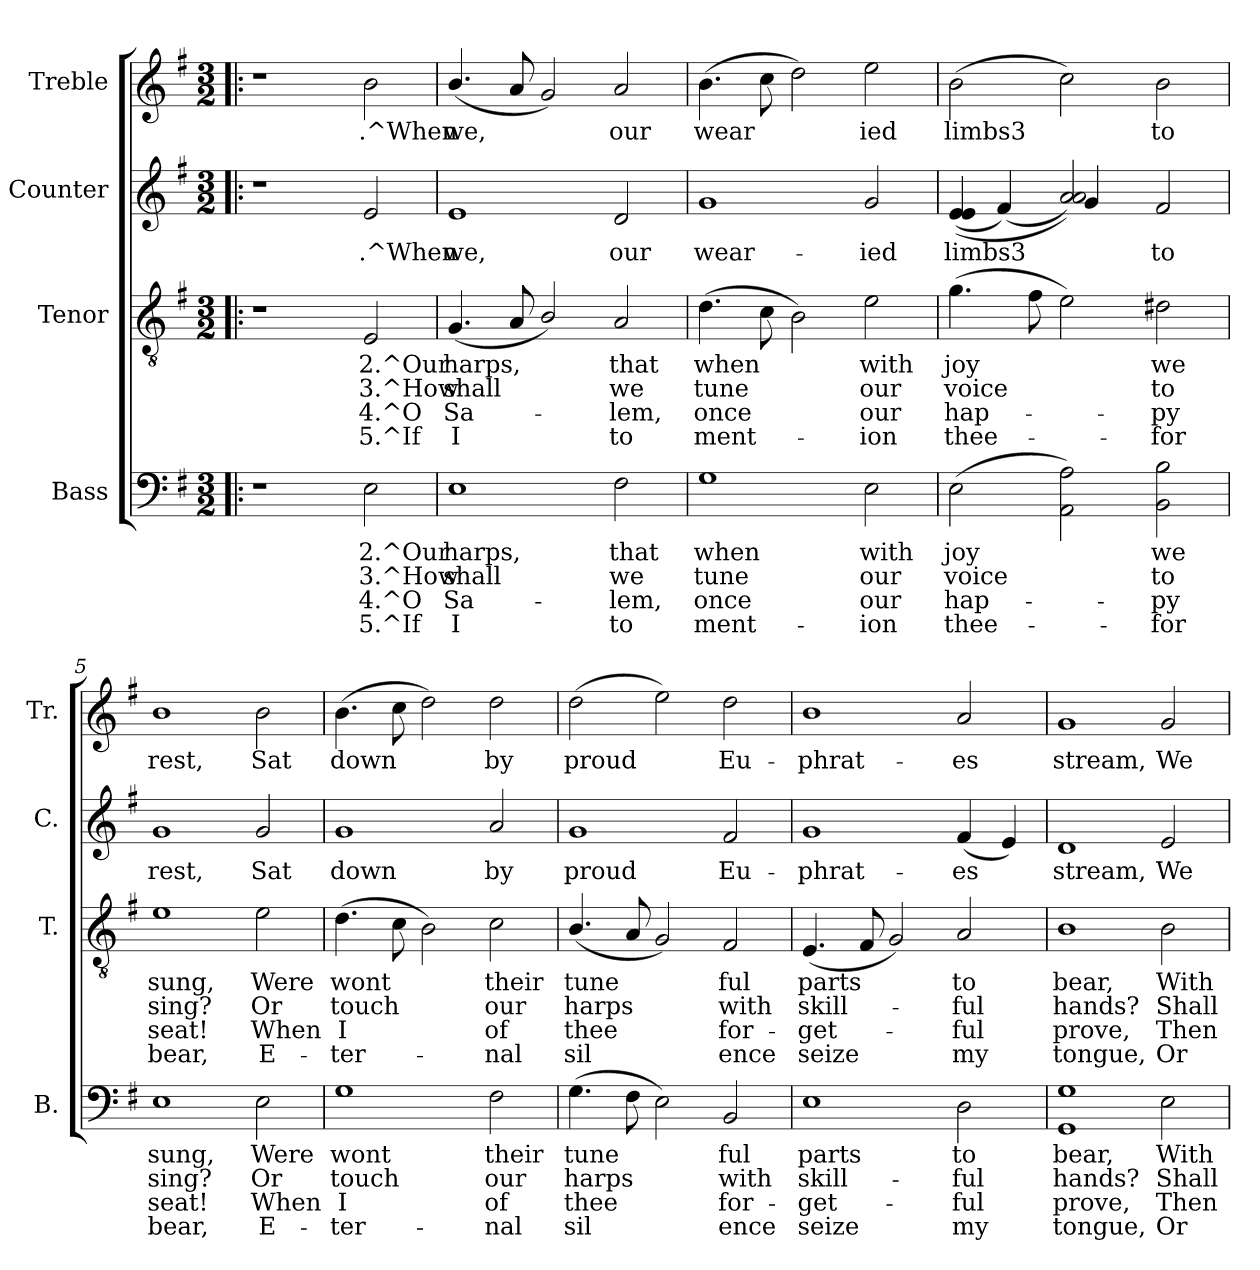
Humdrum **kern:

**kern	**text	**text	**text	**text	**kern	**text	**text	**text	**text	**kern	**text	**kern	**text
*part4	*part4	*part4	*part4	*part4	*part3	*part3	*part3	*part3	*part3	*part2	*part2	*part1	*part1
*staff4	*staff4	*staff4	*staff4	*staff4	*staff3	*staff3	*staff3	*staff3	*staff3	*staff2	*staff2	*staff1	*staff1
*I"Bass	*	*	*	*	*I"Tenor	*	*	*	*	*I"Counter	*	*I"Treble	*
*I'B.	*	*	*	*	*I'T.	*	*	*	*	*I'C.	*	*I'Tr.	*
!!LO:PB:g=z
*stria5	*	*	*	*	*stria5	*	*	*	*	*stria5	*	*stria5	*
*clefF4	*	*	*	*	*clefGv2	*	*	*	*	*clefG2	*	*clefG2	*
*k[f#]	*	*	*	*	*k[f#]	*	*	*	*	*k[f#]	*	*k[f#]	*
*G:	*	*	*	*	*G:	*	*	*	*	*G:	*	*G:	*
*M3/2	*	*	*	*	*M3/2	*	*	*	*	*M3/2	*	*M3/2	*
=1!|:	=1!|:	=1!|:	=1!|:	=1!|:	=1!|:	=1!|:	=1!|:	=1!|:	=1!|:	=1!|:	=1!|:	=1!|:	=1!|:
1r	.	.	.	.	1r	.	.	.	.	1r	.	1r	.
!	!LO:LY:a:rj	!LO:LY:a:rj	!LO:LY:a:rj	!LO:LY:a:rj	!	!LO:LY:b:rj	!LO:LY:b:rj	!LO:LY:b:rj	!LO:LY:b:rj	!	!LO:LY:a:rj	!	!LO:LY:b:rj
2E\	2.^Our	3.^How	4.^O	5.^If	2E/	2.^Our	3.^How	4.^O	5.^If	2e/	.^When	2b<\	.^When
=2	=2	=2	=2	=2	=2	=2	=2	=2	=2	=2	=2	=2	=2
!	!LO:LY:a:rj	!LO:LY:a:rj	!LO:LY:a:rj	!LO:LY:a:rj	!	!LO:LY:b:rj	!LO:LY:b:rj	!LO:LY:b:rj	!LO:LY:b:rj	!	!LO:LY:a:rj	!	!LO:LY:b:rj
1E	harps,	shall	Sa-	-I	(<4.G/	harps,	shall	Sa-	-I	1e	we,	(<4.b/	we,
!	!	!	!	!	!	!LO:LY:b:rj	!LO:LY:b:rj	!LO:LY:b:rj	!LO:LY:b:rj	!	!	!	!LO:LY:b:rj
.	.	.	.	.	8A/	.	.	.	.	.	.	8a/	.
!	!	!	!	!	!	!LO:LY:b:rj	!LO:LY:b:rj	!LO:LY:b:rj	!LO:LY:b:rj	!	!	!	!LO:LY:b:rj
.	.	.	.	.	2B/)	.	.	.	.	.	.	2g/)	.
!	!LO:LY:a:rj	!LO:LY:a:rj	!LO:LY:a:rj	!LO:LY:a:rj	!	!LO:LY:b:rj	!LO:LY:b:rj	!LO:LY:b:rj	!LO:LY:b:rj	!	!LO:LY:a:rj	!	!LO:LY:b:rj
2F#\	that	we	lem,	to	2A/	that	we	lem,	to	2d/	our	2a/	our
=3	=3	=3	=3	=3	=3	=3	=3	=3	=3	=3	=3	=3	=3
!	!LO:LY:a:rj	!LO:LY:a:rj	!LO:LY:a:rj	!LO:LY:a:rj	!	!LO:LY:b:rj	!LO:LY:b:rj	!LO:LY:b:rj	!LO:LY:b:rj	!	!LO:LY:a:rj	!	!LO:LY:b:rj
1G	when	tune	once	ment-	(>4.d\	when	tune	once	ment-	1g	wear-	(>4.b\	wear-
!	!	!	!	!	!	!LO:LY:b:rj	!LO:LY:b:rj	!LO:LY:b:rj	!LO:LY:b:rj	!	!	!	!LO:LY:b:rj
.	.	.	.	.	8c\	--	-	.	.	.	.	8cc\	--
!	!	!	!	!	!	!LO:LY:b:rj	!LO:LY:b:rj	!LO:LY:b:rj	!LO:LY:b:rj	!	!	!	!LO:LY:b:rj
.	.	.	.	.	2B\)	-	-	.	.	.	.	2dd\)	--
!	!LO:LY:a:rj	!LO:LY:a:rj	!LO:LY:a:rj	!LO:LY:a:rj	!	!LO:LY:b:rj	!LO:LY:b:rj	!LO:LY:b:rj	!LO:LY:b:rj	!	!LO:LY:a:rj	!	!LO:LY:b:rj
2E\	-with	our	our	ion	2e\	with	our	our	ion	2g/	-ied	2ee\	-ied
=4	=4	=4	=4	=4	=4	=4	=4	=4	=4	=4	=4	=4	=4
!	!LO:LY:a:rj	!LO:LY:a:rj	!LO:LY:a:rj	!LO:LY:a:rj	!	!LO:LY:b:rj	!LO:LY:b:rj	!LO:LY:b:rj	!LO:LY:b:rj	!	!LO:LY:a:rj	!	!LO:LY:b:rj
*	*	*	*	*	*	*	*	*	*	*^	*	*	*
(>2E\	joy	voice	hap-	-thee-	(>4.g\	joy	voice	hap-	-thee-	(<(>4e/ 4e/	2ryy	limbs3	(>2b\	limbs3
!	!	!	!	!	!	!	!	!	!	!	!	!LO:LY:a:rj	!	!
.	.	.	.	.	.	.	.	.	.	(>4f#/)	.	.	.	.
!	!	!	!	!	!	!LO:LY:b:rj	!LO:LY:b:rj	!LO:LY:b:rj	!LO:LY:b:rj	!	!	!	!	!
.	.	.	.	.	8f#\	--	-	.	.	.	.	.	.	.
!	!LO:LY:a:rj	!LO:LY:a:rj	!LO:LY:a:rj	!LO:LY:a:rj	!	!LO:LY:b:rj	!LO:LY:b:rj	!LO:LY:b:rj	!LO:LY:b:rj	!	!	!LO:LY:a:rj	!	!LO:LY:b:rj
2A\ 2AA\)	--	-	.	.	2e\)	-	-	.	.	2a/ 2a/))	4g/	.	2cc\)	.
.	.	.	.	.	.	.	.	.	.	.	2.ryy	.	.	.
!	!LO:LY:a:rj	!LO:LY:a:rj	!LO:LY:a:rj	!LO:LY:a:rj	!	!LO:LY:b:rj	!LO:LY:b:rj	!LO:LY:b:rj	!LO:LY:b:rj	!	!	!LO:LY:a:rj	!	!LO:LY:b:rj
2B\ 2BB\	we	to	py	for	2d#X\	we	to	py	for	2f#/	.	to	2b\	to
*	*	*	*	*	*	*	*	*	*	*v	*v	*	*	*
=5	=5	=5	=5	=5	=5	=5	=5	=5	=5	=5	=5	=5	=5
!	!LO:LY:a:rj	!LO:LY:a:rj	!LO:LY:a:rj	!LO:LY:a:rj	!	!LO:LY:b:rj	!LO:LY:b:rj	!LO:LY:b:rj	!LO:LY:b:rj	!	!LO:LY:a:rj	!	!LO:LY:b:rj
1E	sung,	sing?	seat!	bear,	1e	sung,	sing?	seat!	bear,	1g	rest,	1b>	rest,
!	!LO:LY:a:rj	!LO:LY:a:rj	!LO:LY:a:rj	!LO:LY:a:rj	!	!LO:LY:b:rj	!LO:LY:b:rj	!LO:LY:b:rj	!LO:LY:b:rj	!	!LO:LY:a:rj	!	!LO:LY:b:rj
2E\	Were	Or	When	E-	2e\	Were	Or	When	E-	2g/	Sat	2b\	Sat
=6	=6	=6	=6	=6	=6	=6	=6	=6	=6	=6	=6	=6	=6
!	!LO:LY:a:rj	!LO:LY:a:rj	!LO:LY:a:rj	!LO:LY:a:rj	!	!LO:LY:b:rj	!LO:LY:b:rj	!LO:LY:b:rj	!LO:LY:b:rj	!	!LO:LY:a:rj	!	!LO:LY:b:rj
1G	-wont	touch	I	ter-	(>4.d\	-wont	touch	I	ter-	1g	down	(>4.b\	down
!	!	!	!	!	!	!LO:LY:b:rj	!LO:LY:b:rj	!LO:LY:b:rj	!LO:LY:b:rj	!	!	!	!LO:LY:b:rj
.	.	.	.	.	8c\	--	-	.	.	.	.	8cc\	.
!	!	!	!	!	!	!LO:LY:b:rj	!LO:LY:b:rj	!LO:LY:b:rj	!LO:LY:b:rj	!	!	!	!LO:LY:b:rj
.	.	.	.	.	2B\)	-	-	.	.	.	.	2dd\)	.
!	!LO:LY:a:rj	!LO:LY:a:rj	!LO:LY:a:rj	!LO:LY:a:rj	!	!LO:LY:b:rj	!LO:LY:b:rj	!LO:LY:b:rj	!LO:LY:b:rj	!	!LO:LY:a:rj	!	!LO:LY:b:rj
2F#<\	-their	our	of	nal	2c\	their	our	of	nal	2a/	by	2dd\	by
=7	=7	=7	=7	=7	=7	=7	=7	=7	=7	=7	=7	=7	=7
!	!LO:LY:a:rj	!LO:LY:a:rj	!LO:LY:a:rj	!LO:LY:a:rj	!	!LO:LY:b:rj	!LO:LY:b:rj	!LO:LY:b:rj	!LO:LY:b:rj	!	!LO:LY:a:rj	!	!LO:LY:b:rj
(>4.G\	tune-	-harps	thee	sil-	(<4.B/	tune-	-harps	thee	sil-	1g	proud	(>2dd\	proud
!	!LO:LY:a:rj	!LO:LY:a:rj	!LO:LY:a:rj	!LO:LY:a:rj	!	!LO:LY:b:rj	!LO:LY:b:rj	!LO:LY:b:rj	!LO:LY:b:rj	!	!	!	!
8F#\	--	-	.	-	8A/	--	-	.	-	.	.	.	.
!	!LO:LY:a:rj	!LO:LY:a:rj	!LO:LY:a:rj	!LO:LY:a:rj	!	!LO:LY:b:rj	!LO:LY:b:rj	!LO:LY:b:rj	!LO:LY:b:rj	!	!	!	!LO:LY:b:rj
2E\)	--	-	.	-	2G/)	--	-	.	-	.	.	2ee\)	.
!	!LO:LY:a:rj	!LO:LY:a:rj	!LO:LY:a:rj	!LO:LY:a:rj	!	!LO:LY:b:rj	!LO:LY:b:rj	!LO:LY:b:rj	!LO:LY:b:rj	!	!LO:LY:a:rj	!	!LO:LY:b:rj
2BB/	-ful	with	for-	-ence	2F#/	-ful	with	for-	-ence	2f#/	Eu-	2dd\	Eu-
=8	=8	=8	=8	=8	=8	=8	=8	=8	=8	=8	=8	=8	=8
!	!LO:LY:a:rj	!LO:LY:a:rj	!LO:LY:a:rj	!LO:LY:a:rj	!	!LO:LY:b:rj	!LO:LY:b:rj	!LO:LY:b:rj	!LO:LY:b:rj	!	!LO:LY:a:rj	!	!LO:LY:b:rj
1E	parts	skill-	-get-	-seize	(<4.E/	parts	skill-	-get-	-seize	1g	-phrat-	1b	-phrat-
!	!	!	!	!	!	!LO:LY:b:rj	!LO:LY:b:rj	!LO:LY:b:rj	!LO:LY:b:rj	!	!	!	!
.	.	.	.	.	8F#/	.	.	.	.	.	.	.	.
!	!	!	!	!	!	!LO:LY:b:rj	!LO:LY:b:rj	!LO:LY:b:rj	!LO:LY:b:rj	!	!	!	!
.	.	.	.	.	2G/)	.	.	.	.	.	.	.	.
!	!LO:LY:a:rj	!LO:LY:a:rj	!LO:LY:a:rj	!LO:LY:a:rj	!	!LO:LY:b:rj	!LO:LY:b:rj	!LO:LY:b:rj	!LO:LY:b:rj	!	!LO:LY:a:rj	!	!LO:LY:b:rj
2D\	to	ful	ful	my	2A/	to	ful	ful	my	(<4f#/	-es	2a/	-es
!	!	!	!	!	!	!	!	!	!	!	!LO:LY:a:rj	!	!
.	.	.	.	.	.	.	.	.	.	4e/)	.	.	.
=9	=9	=9	=9	=9	=9	=9	=9	=9	=9	=9	=9	=9	=9
!	!LO:LY:a:rj	!LO:LY:a:rj	!LO:LY:a:rj	!LO:LY:a:rj	!	!LO:LY:b:rj	!LO:LY:b:rj	!LO:LY:b:rj	!LO:LY:b:rj	!	!LO:LY:a:rj	!	!LO:LY:b:rj
1G 1GG	bear,	hands?	prove,	tongue,	1B	bear,	hands?	prove,	tongue,	1d	stream,	1g	stream,
!	!LO:LY:a:rj	!LO:LY:a:rj	!LO:LY:a:rj	!LO:LY:a:rj	!	!LO:LY:b:rj	!LO:LY:b:rj	!LO:LY:b:rj	!LO:LY:b:rj	!	!LO:LY:a:rj	!	!LO:LY:b:rj
2E\	With	Shall	Then	Or	2B\	With	Shall	Then	Or	2e/	We	2g/	We
=	=	=	=	=	=	=	=	=	=	=	=	=	=
*-	*-	*-	*-	*-	*-	*-	*-	*-	*-	*-	*-	*-	*-
